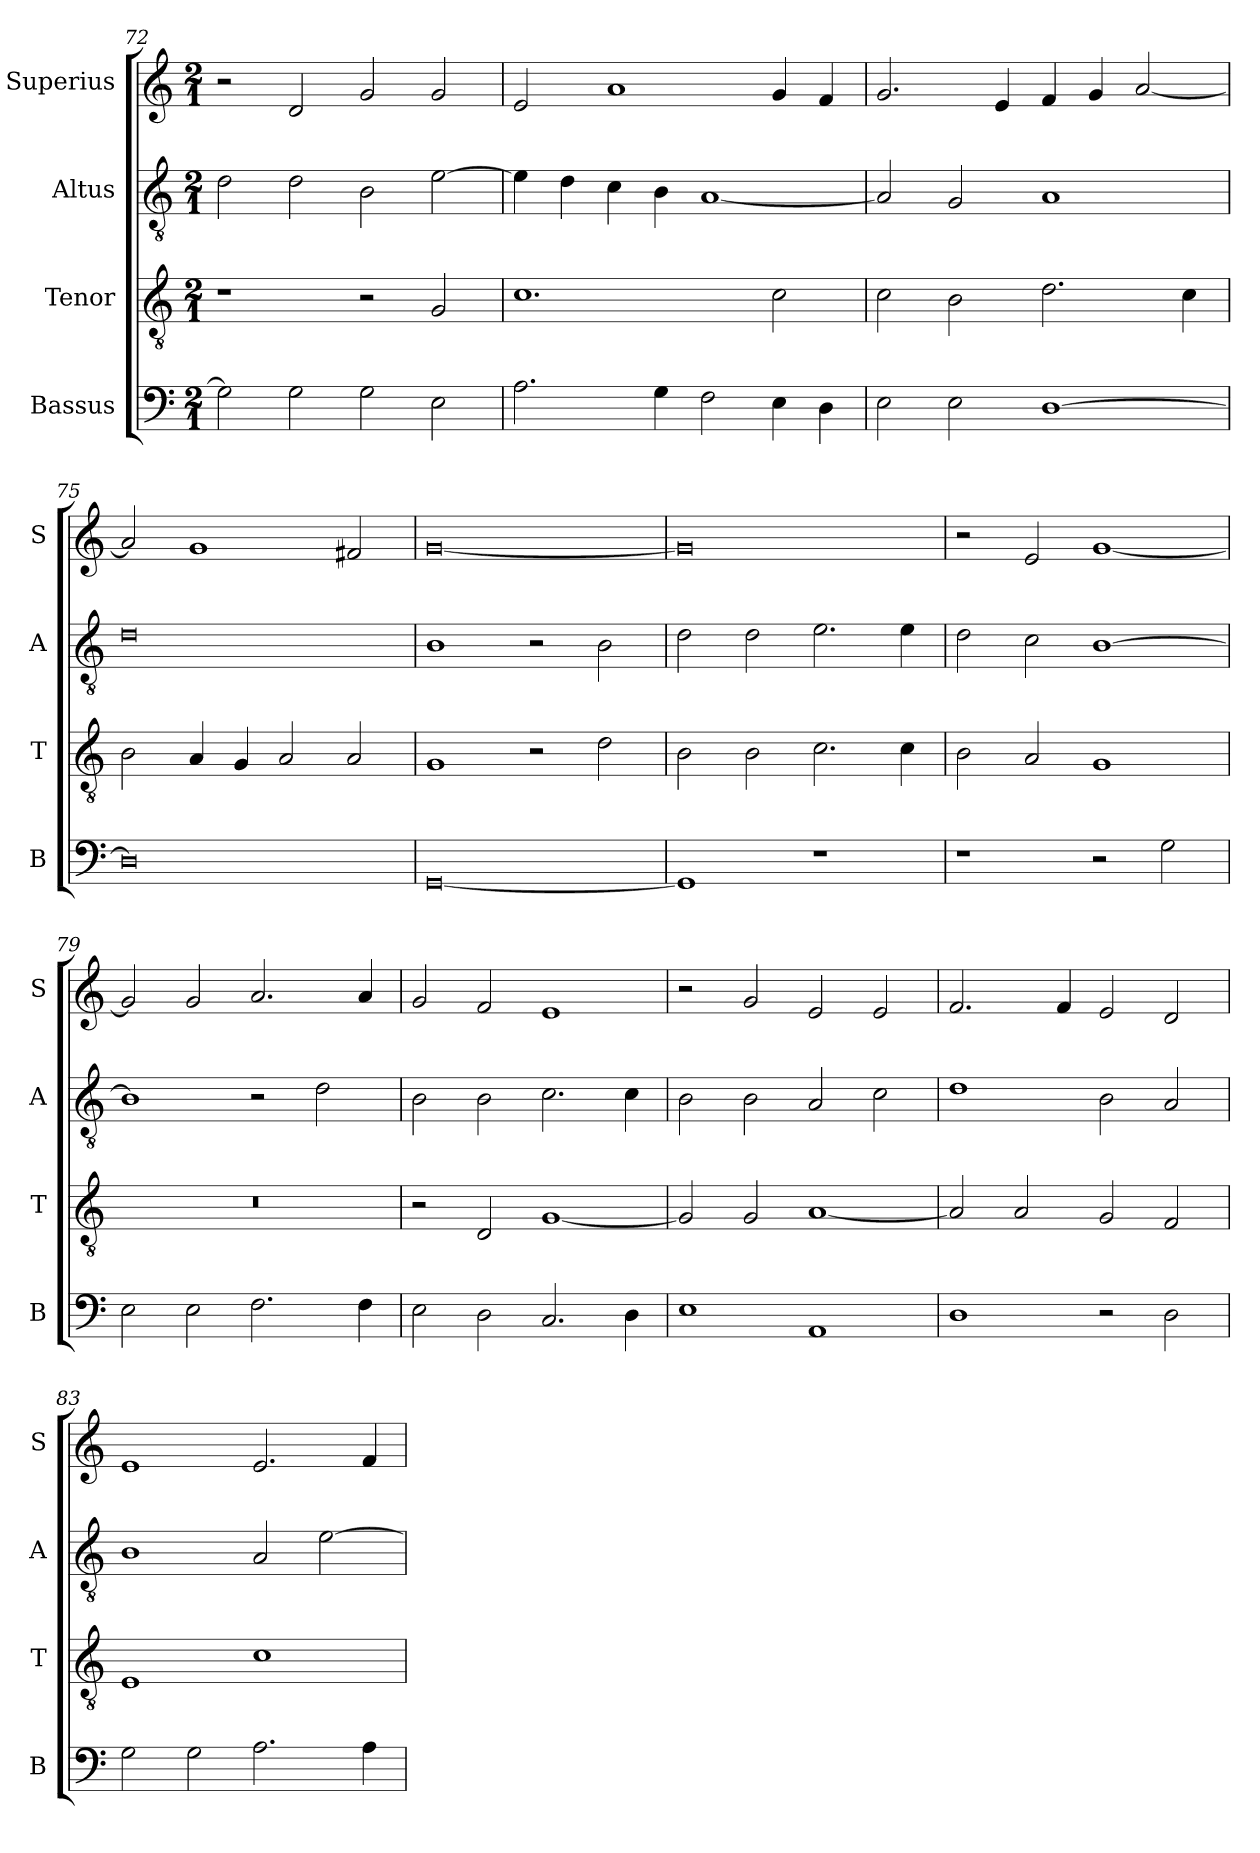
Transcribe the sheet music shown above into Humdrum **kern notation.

**kern	**kern	**kern	**kern
*part4	*part3	*part2	*part1
*staff4	*staff3	*staff2	*staff1
*I"Bassus	*I"Tenor	*I"Altus	*I"Superius
*I'B	*I'T	*I'A	*I'S
*clefF4	*clefGv2	*clefGv2	*clefG2
*k[]	*k[]	*k[]	*k[]
*C:	*C:	*C:	*C:
*M2/1	*M2/1	*M2/1	*M2/1
=72	=72	=72	=72
2G]	1r	2d	2r
2G	.	2d	2d
2G	2r	2B	2g
2E	2G	[2e	2g
=73	=73	=73	=73
2.A	1.c	4e]	2e
.	.	4d	.
.	.	4c	1a
4G	.	4B	.
2F	.	[1A	.
4E	2c	.	4g
4D	.	.	4f
=74	=74	=74	=74
2E	2c	2A]	2.g
2E	2B	2G	.
.	.	.	4e
[1D	2.d	1A	4f
.	.	.	4g
.	.	.	[2a
.	4c	.	.
=75	=75	=75	=75
0D]	2B	0d	2a]
.	4A	.	1g
.	4G	.	.
.	2A	.	.
.	2A	.	2f#X
=76	=76	=76	=76
[0GG	1G	1B	[0g
.	2r	2r	.
.	2d	2B	.
=77	=77	=77	=77
1GG]	2B	2d	0g]
.	2B	2d	.
1r	2.c	2.e	.
.	4c	4e	.
=78	=78	=78	=78
1r	2B	2d	2r
.	2A	2c	2e
2r	1G	[1B	[1g
2G	.	.	.
=79	=79	=79	=79
2E	0r	1B]	2g]
2E	.	.	2g
2.F	.	2r	2.a
.	.	2d	.
4F	.	.	4a
=80	=80	=80	=80
2E	2r	2B	2g
2D	2D	2B	2f
2.C	[1G	2.c	1e
4D	.	4c	.
=81	=81	=81	=81
1E	2G]	2B	2r
.	2G	2B	2g
1AA	[1A	2A	2e
.	.	2c	2e
=82	=82	=82	=82
1D	2A]	1d	2.f
.	2A	.	.
.	.	.	4f
2r	2G	2B	2e
2D	2F	2A	2d
=83	=83	=83	=83
2G	1E	1B	1e
2G	.	.	.
2.A	1c	2A	2.e
.	.	[2e	.
4A	.	.	4f
=	=	=	=
*-	*-	*-	*-
